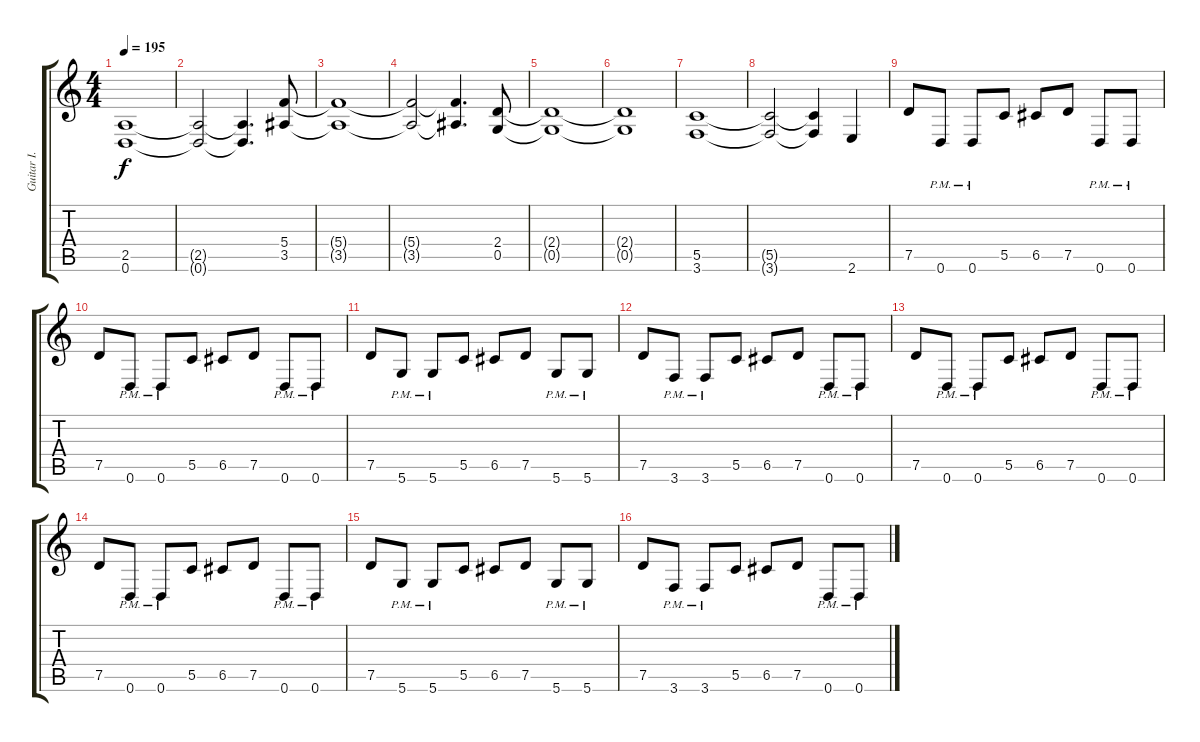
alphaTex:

\track ("Guitar I." "Guitar I.") {instrument distortionguitar}
\staff {score tabs}
\tuning (D4 A3 F3 C3 G2 D2) {hide}
\ts (4 4)
\tempo 195
\clef g2
\ks c
(2.5 0.6).1{dy f} |
(2.5{t} 0.6{t}).2 (2.5{t} 0.6{t}).4{d} (5.4 3.5).8 |
(5.4{t} 3.5{t}).1 |
(5.4{t} 3.5{t}).2 (5.4{t} 3.5{t}).4{d} (2.4 0.5).8 |
(2.4{t} 0.5{t}).1 |
(2.4{t} 0.5{t}).1 |
(5.5 3.6).1 |
(5.5{t} 3.6{t}).2 (5.5{t} 3.6{t}).4 2.6.4 |
7.5.8 0.6{pm}.8 0.6{pm}.8 5.5.8 6.5.8 7.5.8 0.6{pm}.8 0.6{pm}.8 |
7.5.8 0.6{pm}.8 0.6{pm}.8 5.5.8 6.5.8 7.5.8 0.6{pm}.8 0.6{pm}.8 |
7.5.8 5.6{pm}.8 5.6{pm}.8 5.5.8 6.5.8 7.5.8 5.6{pm}.8 5.6{pm}.8 |
7.5.8 3.6{pm}.8 3.6{pm}.8 5.5.8 6.5.8 7.5.8 0.6{pm}.8 0.6{pm}.8 |
7.5.8 0.6{pm}.8 0.6{pm}.8 5.5.8 6.5.8 7.5.8 0.6{pm}.8 0.6{pm}.8 |
7.5.8 0.6{pm}.8 0.6{pm}.8 5.5.8 6.5.8 7.5.8 0.6{pm}.8 0.6{pm}.8 |
7.5.8 5.6{pm}.8 5.6{pm}.8 5.5.8 6.5.8 7.5.8 5.6{pm}.8 5.6{pm}.8 |
7.5.8 3.6{pm}.8 3.6{pm}.8 5.5.8 6.5.8 7.5.8 0.6{pm}.8 0.6{pm}.8
